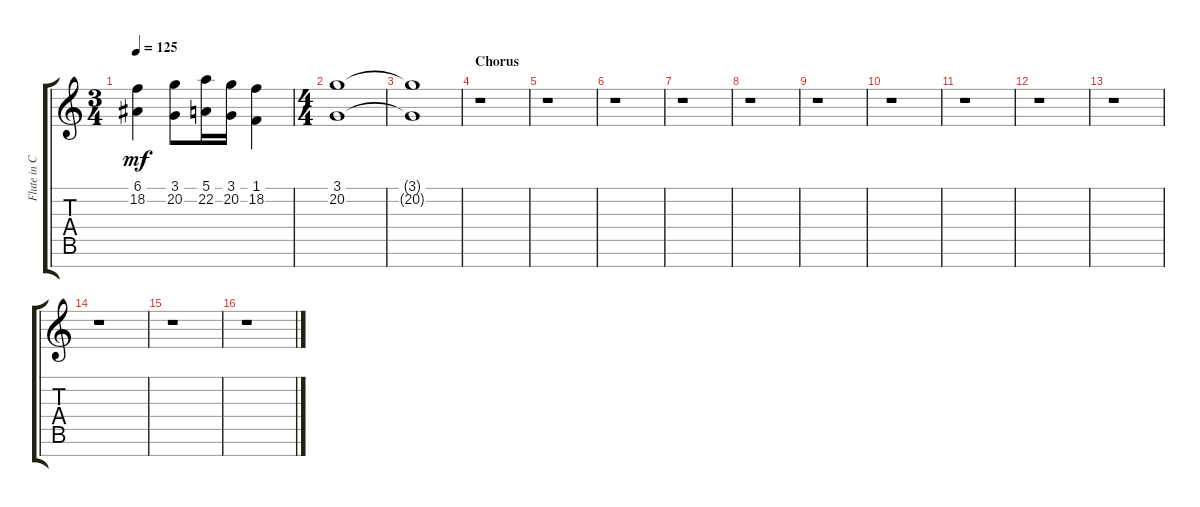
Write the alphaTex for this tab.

\track ("Flute in C" "Flute in C") {instrument flute}
\staff {score tabs}
\tuning (E4 B3 G3 D3 A2 E2 B1) {hide}
\ts (3 4)
\tempo 125
\clef g2
\ks c
(6.1 18.2).4{dy mf} (3.1 20.2).8 (5.1 22.2).16 (3.1 20.2).16 (1.1 18.2).4 |
\ts (4 4)
(3.1 20.2).1 |
(3.1{t} 20.2{t}).1 |
\section ("" "Chorus")
r.1 |
r.1 |
r.1 |
r.1 |
r.1 |
r.1 |
r.1 |
r.1 |
r.1 |
r.1 |
r.1 |
r.1 |
r.1
